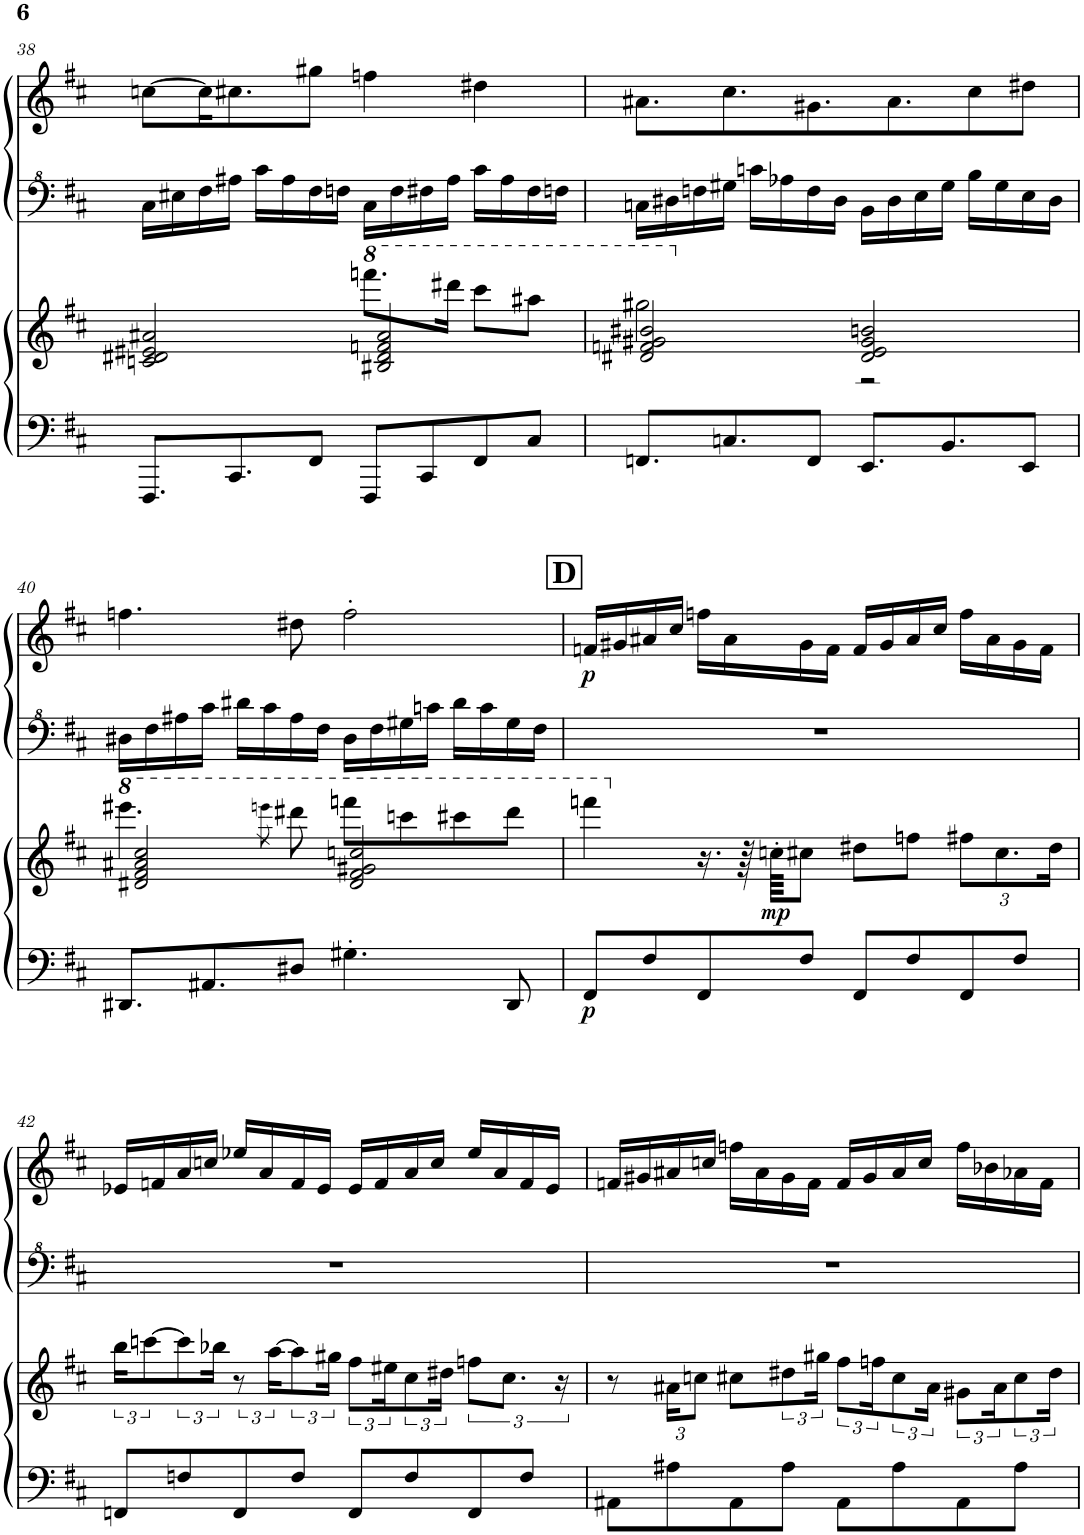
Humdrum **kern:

**kern	**dynam	**kern	**dynam	**kern	**kern	**dynam
*part4	*part4	*part3	*part3	*part2	*part1	*part1
*staff4	*staff4	*staff3	*staff3	*staff2	*staff1	*staff1
*I"ピアノ	*	*I"ピアノ	*	*I"ピアノ	*I"ピアノ	*
!!LO:PB:g=z
*clefF4	*	*clefG2	*	*clefF^4	*clefG2	*
*k[f#c#]	*	*k[f#c#]	*	*k[f#c#]	*k[f#c#]	*
*M4/4	*	*M4/4	*	*M4/4	*M4/4	*
=38	=38	=38	=38	=38	=38	=38
*	*	*^	*	*	*	*
8.FFF#/L	.	2cn/ 2d#X/ 2e#X/ 2a#X/	2ryy	.	16c#\LL	[8ccn\L	.
.	.	.	.	.	16e#X\	.	.
.	.	.	.	.	16f#\	16cc\K]	.
8.CC#/	.	.	.	.	16a#X\JJ	8.cc#X\	.
.	.	.	.	.	16cc#\LL	.	.
.	.	.	.	.	16a#\	.	.
8FF#/J	.	.	.	.	16f#\	8gg#X\J	.
.	.	.	.	.	16fn\JJ	.	.
*	*	*8va	*	*	*	*	*
8FFF#/L	.	2b#X/ 2dd#/ 2ffn/ 2aa#/	8.ffffn\L	.	16c#\LL	4ffn\	.
.	.	.	.	.	16f\	.	.
8CC#/	.	.	.	.	16f#X\	.	.
.	.	.	16dddd#X\Jk	.	16a#\JJ	.	.
8FF#/	.	.	8cccc#\L	.	16cc#\LL	4dd#X\	.
.	.	.	.	.	16a#\	.	.
8C#/J	.	.	8aaa#X\J	.	16f#\	.	.
.	.	.	.	.	16fn\JJ	.	.
=39	=39	=39	=39	=39	=39	=39	=39
8.FFn/L	.	2dd#X/ 2ffn/ 2gg#X/ 2bb#X/	2ggg#X\	.	16cn\LL	8.a#X\L	.
.	.	.	.	.	16d#X\	.	.
.	.	.	.	.	16fn\	.	.
8.Cn/	.	.	.	.	16g#X\JJ	8.cc#\	.
.	.	.	.	.	16ccn\LL	.	.
.	.	.	.	.	16a-X\	.	.
8FF/J	.	.	.	.	16f\	8.g#X\	.
.	.	.	.	.	16d#\JJ	.	.
*	*	*X8va	*	*	*	*	*
8.EE/L	.	2d#/ 2e/ 2g#/ 2bn/	2r	.	16B\LL	.	.
.	.	.	.	.	16d#\	8.a#\	.
.	.	.	.	.	16e\	.	.
8.BB/	.	.	.	.	16g#\JJ	.	.
.	.	.	.	.	16b\LL	8cc#\	.
.	.	.	.	.	16g#\	.	.
8EE/J	.	.	.	.	16e\	8dd#X\J	.
.	.	.	.	.	16d#\JJ	.	.
!!LO:LB:g=z
=40	=40	=40	=40	=40	=40	=40	=40
*	*	*8va	*	*	*	*	*
8.DD#X/L	.	2dd#X/ 2ff#/ 2aa#X/ 2ccc#/	4.eeee#X\	.	16d#X\LL	4.ffn\	.
.	.	.	.	.	16f#\	.	.
.	.	.	.	.	16a#X\	.	.
8.AA#X/	.	.	.	.	16cc#\JJ	.	.
.	.	.	.	.	16dd#X\LL	.	.
.	.	.	.	.	16cc#\	.	.
.	.	.	8qeeeen\	.	.	.	.
8D#X/J	.	.	8dddd#X\	.	16a#\	8dd#X\	.
.	.	.	.	.	16f#\JJ	.	.
4.G#X'\	.	2dd#/ 2ff#/ 2gg#X/ 2cccn/	8ffffn\L	.	16d#\LL	2ff'\	.
.	.	.	.	.	16f#\	.	.
.	.	.	8ccccn\	.	16g#X\	.	.
.	.	.	.	.	16ccn\JJ	.	.
.	.	.	8cccc#X\	.	16dd#\LL	.	.
.	.	.	.	.	16cc\	.	.
8DD#/	.	.	8dddd#\J	.	16g#\	.	.
.	.	.	.	.	16f#\JJ	.	.
*	*	*v	*v	*	*	*	*
!!LO:REH:place=s1:a:B:cj:fs=14:t=D
=41	=41	=41	=41	=41	=41	=41
!	!LO:DY:b	!	!	!	!	!LO:DY:b
8FF#/L	p	4ffffn\	.	1r	16fn/LL	p
.	.	.	.	.	16g#X/	.
8F#/	.	.	.	.	16a#X/	.
.	.	.	.	.	16cc#/JJ	.
*	*	*X8va	*	*	*	*
8FF#/	.	16.r	.	.	16ffn\LL	.
.	.	.	.	.	16a#\	.
.	.	64r	.	.	.	.
!	!	!	!LO:DY:b	!	!	!
.	.	64ccn'\KKKL	mp	.	.	.
8F#/J	.	8cc#X\J	.	.	16g#\	.
.	.	.	.	.	16f\JJ	.
8FF#/L	.	8dd#X\L	.	.	16f/LL	.
.	.	.	.	.	16g#/	.
8F#/	.	8ffn\J	.	.	16a#/	.
.	.	.	.	.	16cc#/JJ	.
*	*	*Xbrackettup	*	*	*	*
8FF#/	.	12ff#X\L	.	.	16ff\LL	.
.	.	.	.	.	16a#\	.
.	.	12.cc#\	.	.	.	.
8F#/J	.	.	.	.	16g#\	.
.	.	.	.	.	16f\JJ	.
.	.	24dd#\Jk	.	.	.	.
!!LO:LB:g=z
=42	=42	=42	=42	=42	=42	=42
*	*	*brackettup	*	*	*	*
8FFn/L	.	24bb\KL	.	1r	16e-X/LL	.
.	.	[12cccn\	.	.	.	.
.	.	.	.	.	16fn/	.
8Fn/	.	12ccc\]	.	.	16a/	.
.	.	.	.	.	16ccn/JJ	.
.	.	24bb-X\Jk	.	.	.	.
8FF/	.	12r	.	.	16ee-X/LL	.
.	.	.	.	.	16a/	.
.	.	[8aa\L	.	.	.	.
8F/J	.	.	.	.	16f/	.
.	.	.	.	.	16e-/JJ	.
.	.	24gg#X\Jk	.	.	.	.
8FF/L	.	12ff#\L	.	.	16e-/LL	.
.	.	.	.	.	16f/	.
.	.	24ee#X\K	.	.	.	.
8F/	.	12cc#\	.	.	16a/	.
.	.	.	.	.	16cc/JJ	.
.	.	24dd#X\Jk	.	.	.	.
8FF/	.	12ffn\L	.	.	16ee-/LL	.
.	.	.	.	.	16a/	.
.	.	12.cc#\J	.	.	.	.
8F/J	.	.	.	.	16f/	.
.	.	.	.	.	16e-/JJ	.
.	.	24r	.	.	.	.
=43	=43	=43	=43	=43	=43	=43
8AA#X\L	.	8r	.	1r	16fn/LL	.
.	.	.	.	.	16g#X/	.
*	*	*Xbrackettup	*	*	*	*
8A#X\	.	24a#X\KL	.	.	16a#X/	.
.	.	12ccn\J	.	.	.	.
.	.	.	.	.	16ccn/JJ	.
8AA#\	.	8cc#X\L	.	.	16ffn\LL	.
.	.	.	.	.	16a#\	.
*	*	*brackettup	*	*	*	*
8A#\J	.	12dd#X\	.	.	16g#\	.
.	.	.	.	.	16f\JJ	.
.	.	24gg#X\Jk	.	.	.	.
8AA#\L	.	12ff#\L	.	.	16f/LL	.
.	.	.	.	.	16g#/	.
.	.	24ffn\K	.	.	.	.
8A#\	.	12cc#\	.	.	16a#/	.
.	.	.	.	.	16cc/JJ	.
.	.	24a#\Jk	.	.	.	.
8AA#\	.	12g#X\L	.	.	16ff\LL	.
.	.	.	.	.	16b-X\	.
.	.	24a#\K	.	.	.	.
8A#\J	.	12cc#\	.	.	16a-X\	.
.	.	.	.	.	16f\JJ	.
.	.	24dd#\Jk	.	.	.	.
=	=	=	=	=	=	=
*-	*-	*-	*-	*-	*-	*-
